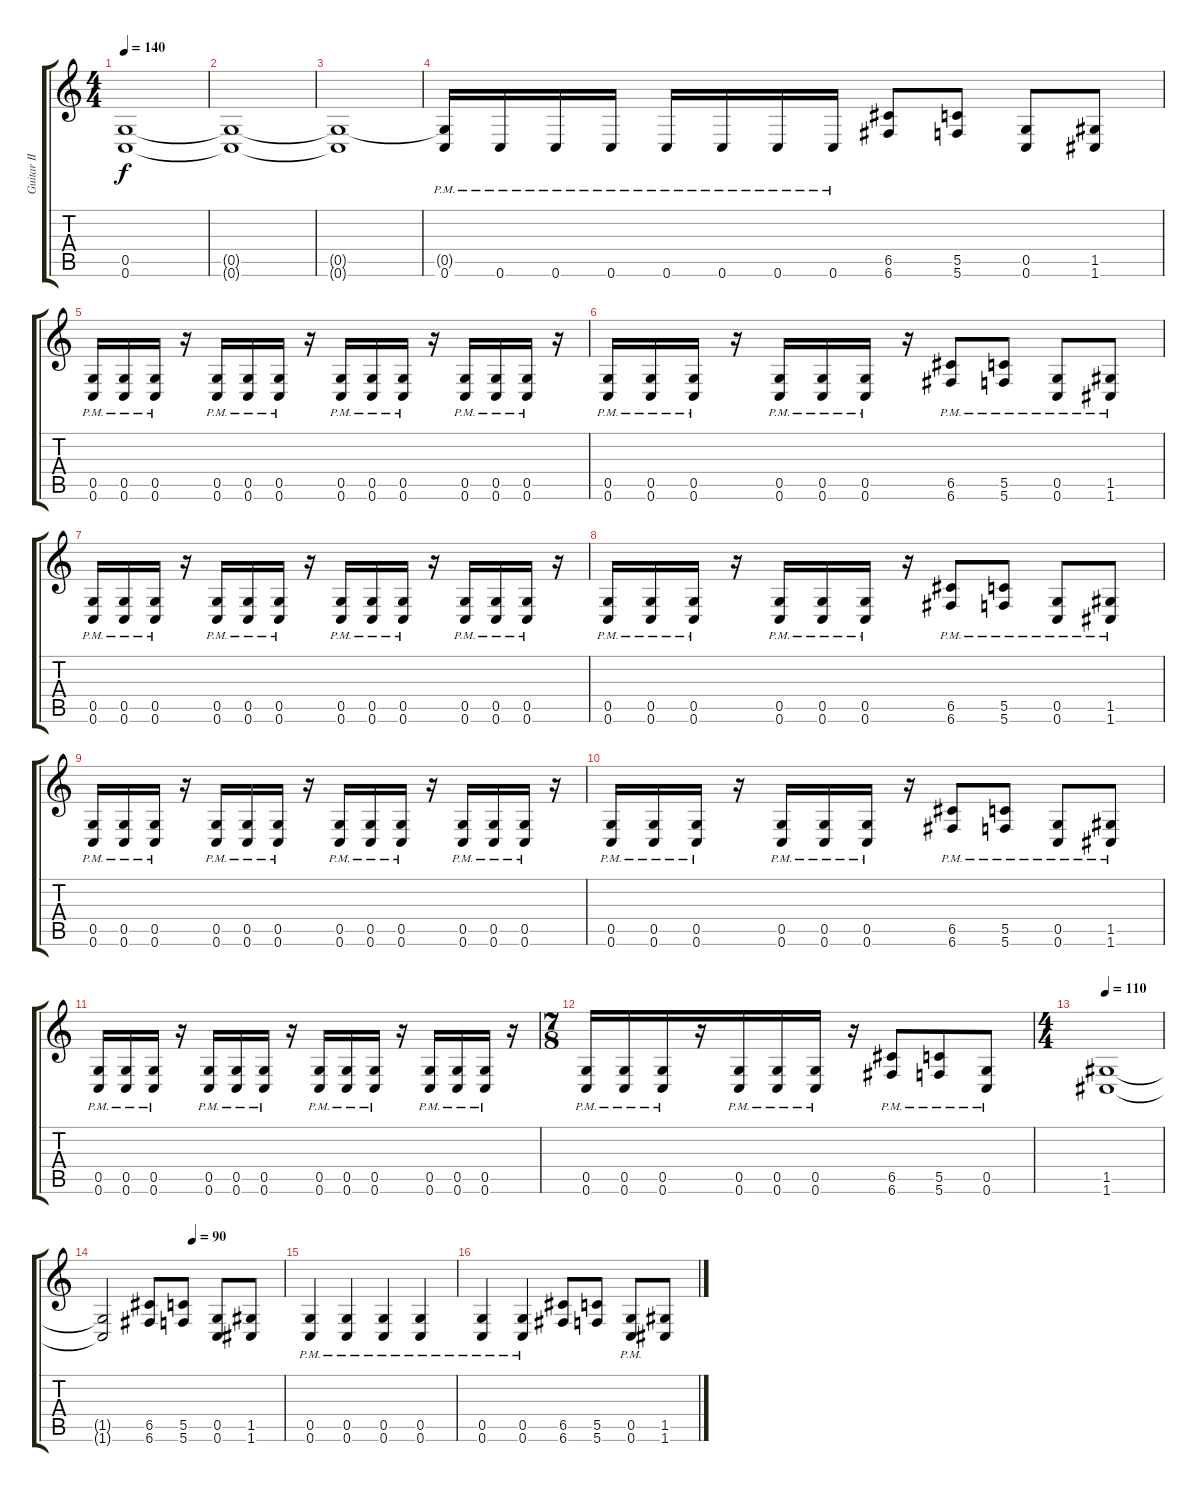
\track ("Guitar II" "Guitar II") {instrument distortionguitar}
\staff {score tabs}
\tuning (D4 A3 F3 C3 G2 C2) {hide}
\ts (4 4)
\tempo 140
\clef g2
\ks c
(0.5 0.6).1{dy f} |
(0.5{t} 0.6{t}).1 |
(0.5{t} 0.6{t}).1 |
(0.5{t} 0.6{pm}).16 0.6{pm}.16 0.6{pm}.16 0.6{pm}.16 0.6{pm}.16 0.6{pm}.16 0.6{pm}.16 0.6{pm}.16 (6.5 6.6).8 (5.5 5.6).8 (0.5 0.6).8 (1.5 1.6).8 |
(0.5{pm} 0.6{pm}).16 (0.5{pm} 0.6{pm}).16 (0.5{pm} 0.6{pm}).16 r.16 (0.5{pm} 0.6{pm}).16 (0.5{pm} 0.6{pm}).16 (0.5{pm} 0.6{pm}).16 r.16 (0.5{pm} 0.6{pm}).16 (0.5{pm} 0.6{pm}).16 (0.5{pm} 0.6{pm}).16 r.16 (0.5{pm} 0.6{pm}).16 (0.5{pm} 0.6{pm}).16 (0.5{pm} 0.6{pm}).16 r.16 |
(0.5{pm} 0.6{pm}).16 (0.5{pm} 0.6{pm}).16 (0.5{pm} 0.6{pm}).16 r.16 (0.5{pm} 0.6{pm}).16 (0.5{pm} 0.6{pm}).16 (0.5{pm} 0.6{pm}).16 r.16 (6.5{pm} 6.6{pm}).8 (5.5{pm} 5.6{pm}).8 (0.5{pm} 0.6{pm}).8 (1.5{pm} 1.6{pm}).8 |
(0.5{pm} 0.6{pm}).16 (0.5{pm} 0.6{pm}).16 (0.5{pm} 0.6{pm}).16 r.16 (0.5{pm} 0.6{pm}).16 (0.5{pm} 0.6{pm}).16 (0.5{pm} 0.6{pm}).16 r.16 (0.5{pm} 0.6{pm}).16 (0.5{pm} 0.6{pm}).16 (0.5{pm} 0.6{pm}).16 r.16 (0.5{pm} 0.6{pm}).16 (0.5{pm} 0.6{pm}).16 (0.5{pm} 0.6{pm}).16 r.16 |
(0.5{pm} 0.6{pm}).16 (0.5{pm} 0.6{pm}).16 (0.5{pm} 0.6{pm}).16 r.16 (0.5{pm} 0.6{pm}).16 (0.5{pm} 0.6{pm}).16 (0.5{pm} 0.6{pm}).16 r.16 (6.5{pm} 6.6{pm}).8 (5.5{pm} 5.6{pm}).8 (0.5{pm} 0.6{pm}).8 (1.5{pm} 1.6{pm}).8 |
(0.5{pm} 0.6{pm}).16 (0.5{pm} 0.6{pm}).16 (0.5{pm} 0.6{pm}).16 r.16 (0.5{pm} 0.6{pm}).16 (0.5{pm} 0.6{pm}).16 (0.5{pm} 0.6{pm}).16 r.16 (0.5{pm} 0.6{pm}).16 (0.5{pm} 0.6{pm}).16 (0.5{pm} 0.6{pm}).16 r.16 (0.5{pm} 0.6{pm}).16 (0.5{pm} 0.6{pm}).16 (0.5{pm} 0.6{pm}).16 r.16 |
(0.5{pm} 0.6{pm}).16 (0.5{pm} 0.6{pm}).16 (0.5{pm} 0.6{pm}).16 r.16 (0.5{pm} 0.6{pm}).16 (0.5{pm} 0.6{pm}).16 (0.5{pm} 0.6{pm}).16 r.16 (6.5{pm} 6.6{pm}).8 (5.5{pm} 5.6{pm}).8 (0.5{pm} 0.6{pm}).8 (1.5{pm} 1.6{pm}).8 |
(0.5{pm} 0.6{pm}).16 (0.5{pm} 0.6{pm}).16 (0.5{pm} 0.6{pm}).16 r.16 (0.5{pm} 0.6{pm}).16 (0.5{pm} 0.6{pm}).16 (0.5{pm} 0.6{pm}).16 r.16 (0.5{pm} 0.6{pm}).16 (0.5{pm} 0.6{pm}).16 (0.5{pm} 0.6{pm}).16 r.16 (0.5{pm} 0.6{pm}).16 (0.5{pm} 0.6{pm}).16 (0.5{pm} 0.6{pm}).16 r.16 |
\ts (7 8)
(0.5{pm} 0.6{pm}).16 (0.5{pm} 0.6{pm}).16 (0.5{pm} 0.6{pm}).16 r.16 (0.5{pm} 0.6{pm}).16 (0.5{pm} 0.6{pm}).16 (0.5{pm} 0.6{pm}).16 r.16 (6.5{pm} 6.6{pm}).8 (5.5{pm} 5.6{pm}).8 (0.5{pm} 0.6{pm}).8 |
\ts (4 4)
\tempo 110
(1.5 1.6).1 |
\tempo (90 0.5)
(1.5{t} 1.6{t}).2 (6.5 6.6).8 (5.5 5.6).8 (0.5 0.6).8 (1.5 1.6).8 |
(0.5{pm} 0.6{pm}).4 (0.5{pm} 0.6{pm}).4 (0.5{pm} 0.6{pm}).4 (0.5{pm} 0.6{pm}).4 |
(0.5{pm} 0.6{pm}).4 (0.5{pm} 0.6{pm}).4 (6.5 6.6).8 (5.5 5.6).8 (0.5{pm} 0.6{pm}).8 (1.5 1.6).8
